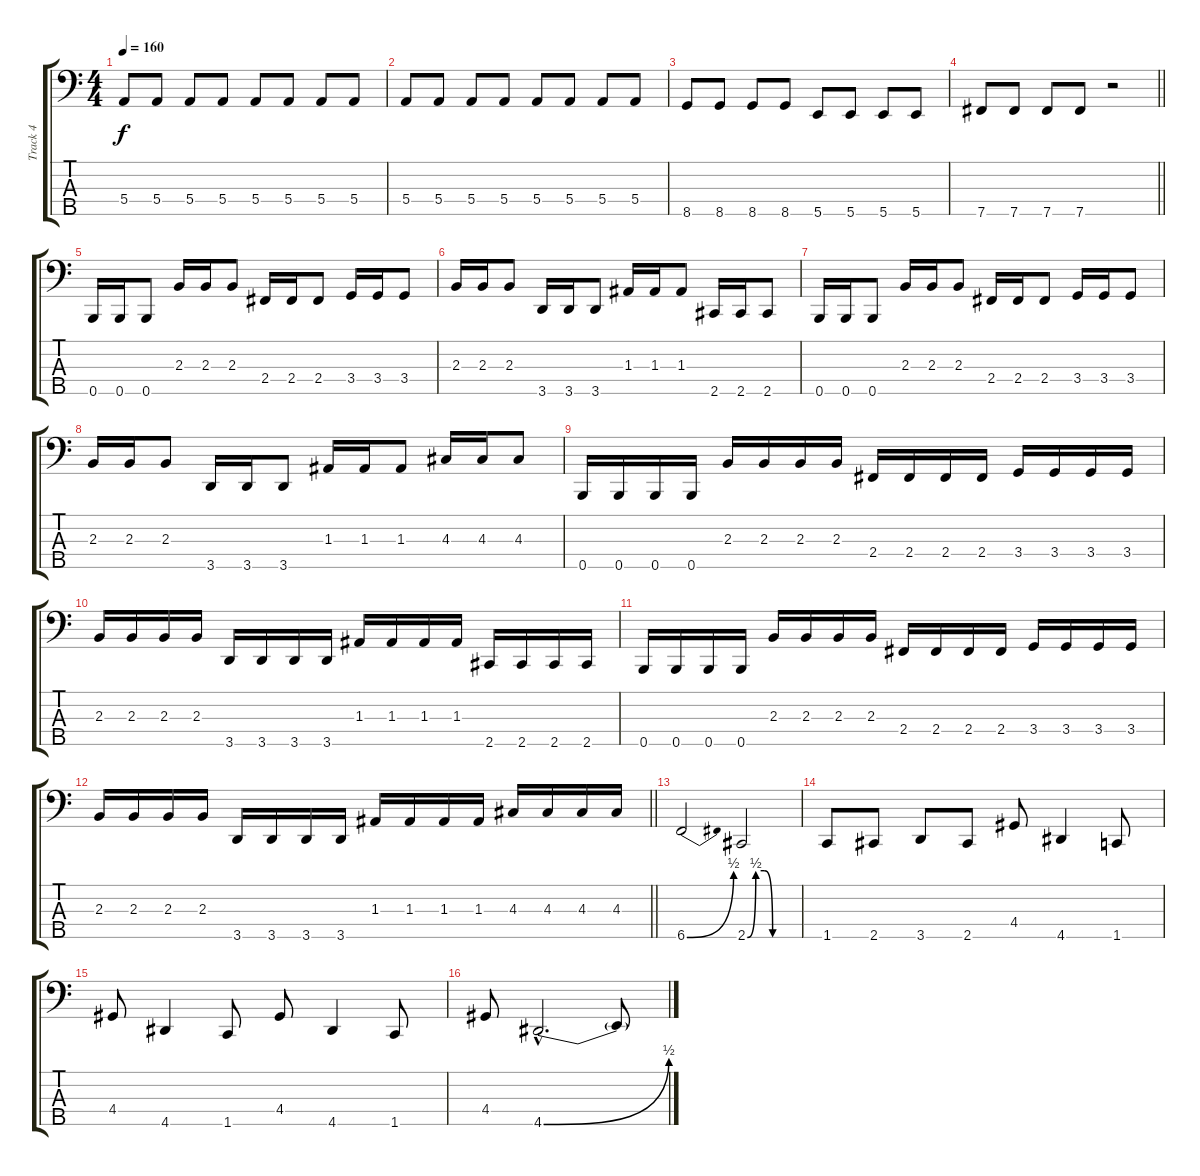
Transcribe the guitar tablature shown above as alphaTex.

\track ("Track 4" "Track 4") {instrument electricbassfinger}
\staff {score tabs}
\tuning (G2 D2 A1 E1 B0) {hide}
\ts (4 4)
\tempo 160
\clef f4
\ks c
5.4.8{dy f} 5.4.8 5.4.8 5.4.8 5.4.8 5.4.8 5.4.8 5.4.8 |
5.4.8 5.4.8 5.4.8 5.4.8 5.4.8 5.4.8 5.4.8 5.4.8 |
8.5.8 8.5.8 8.5.8 8.5.8 5.5.8 5.5.8 5.5.8 5.5.8 |
\barLineRight lightlight
7.5.8 7.5.8 7.5.8 7.5.8 r.2 |
\section ("" "")
0.5.16 0.5.16 0.5.8 2.3.16 2.3.16 2.3.8 2.4.16 2.4.16 2.4.8 3.4.16 3.4.16 3.4.8 |
2.3.16 2.3.16 2.3.8 3.5.16 3.5.16 3.5.8 1.3.16 1.3.16 1.3.8 2.5.16 2.5.16 2.5.8 |
0.5.16 0.5.16 0.5.8 2.3.16 2.3.16 2.3.8 2.4.16 2.4.16 2.4.8 3.4.16 3.4.16 3.4.8 |
2.3.16 2.3.16 2.3.8 3.5.16 3.5.16 3.5.8 1.3.16 1.3.16 1.3.8 4.3.16 4.3.16 4.3.8 |
0.5.16 0.5.16 0.5.16 0.5.16 2.3.16 2.3.16 2.3.16 2.3.16 2.4.16 2.4.16 2.4.16 2.4.16 3.4.16 3.4.16 3.4.16 3.4.16 |
2.3.16 2.3.16 2.3.16 2.3.16 3.5.16 3.5.16 3.5.16 3.5.16 1.3.16 1.3.16 1.3.16 1.3.16 2.5.16 2.5.16 2.5.16 2.5.16 |
0.5.16 0.5.16 0.5.16 0.5.16 2.3.16 2.3.16 2.3.16 2.3.16 2.4.16 2.4.16 2.4.16 2.4.16 3.4.16 3.4.16 3.4.16 3.4.16 |
\barLineRight lightlight
2.3.16 2.3.16 2.3.16 2.3.16 3.5.16 3.5.16 3.5.16 3.5.16 1.3.16 1.3.16 1.3.16 1.3.16 4.3.16 4.3.16 4.3.16 4.3.16 |
\section ("" "")
6.5{be (bend 0 0 60 2)}.2 2.5{be (custom 0 0 10 2 20 2 30 0 60 0)}.2 |
1.5.8 2.5.8 3.5.8 2.5.8 4.4.8 4.5.4 1.5.8 |
4.4.8 4.5.4 1.5.8 4.4.8 4.5.4 1.5.8 |
4.4.8 4.5{be (bend 0 0 60 2) hac}.2{d} 4.5{t}.8
